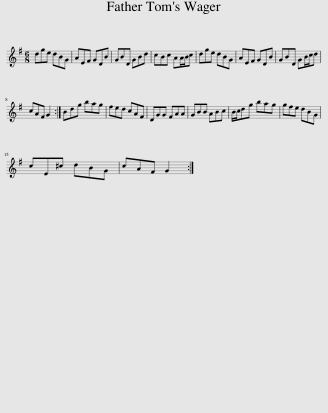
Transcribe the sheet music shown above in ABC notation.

X:1
L:1/8
M:6/8
I:linebreak $
K:G
V:1 treble
V:1
 dge dBG | AEF GDB | GBD GBd | cBc AA/B/c | dge dBG | %5
 AEF GDB | GBD GB/c/d |$ cAF G2 :| Bdg bag | fed cAF | %10
 DGG FAA | GBB ABc | B/c/dg bag | gfe dBG |$ cE^c dBG | %15
 cAF G2 :| %16
